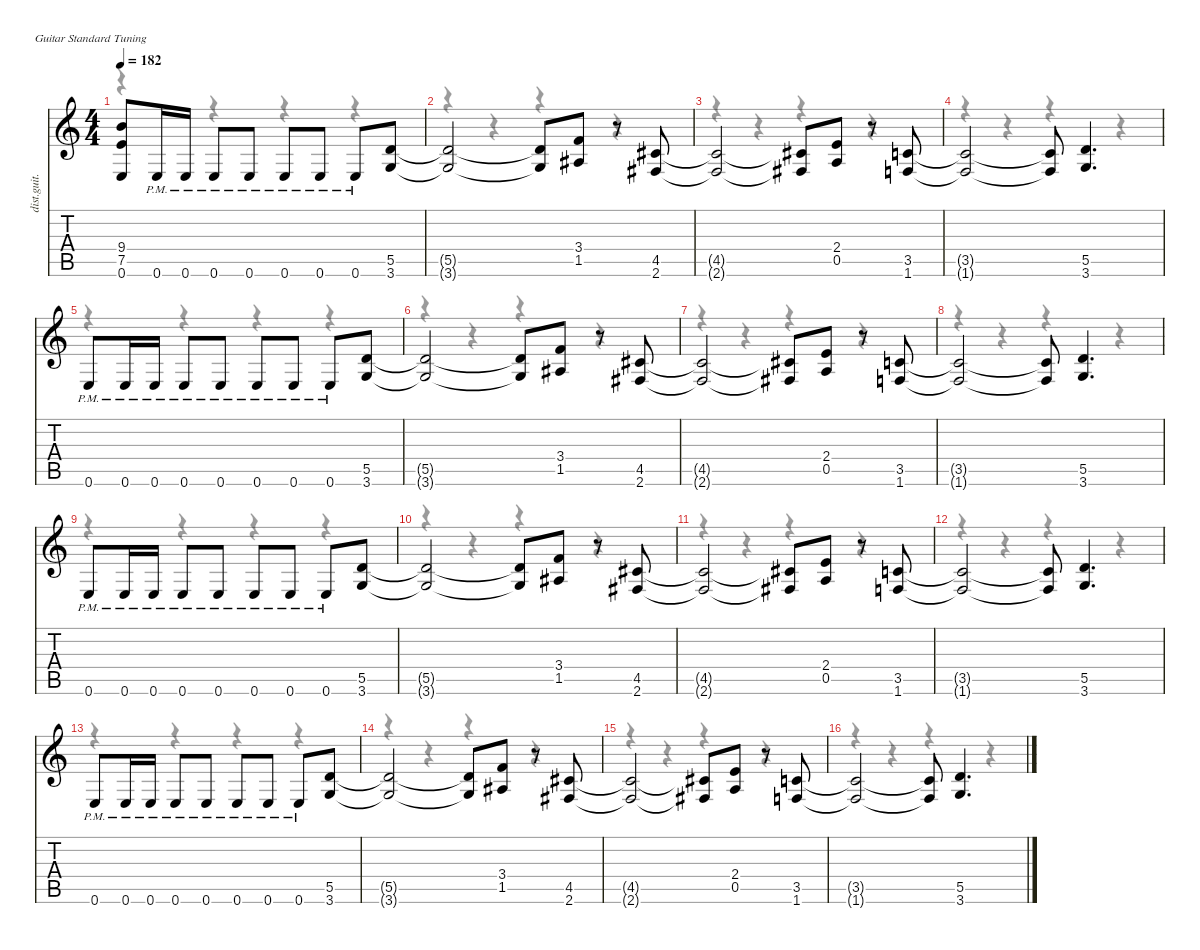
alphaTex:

\defaultSystemsLayout 4
\hideDynamics
\bracketExtendMode nobrackets
\otherSystemsTrackNameOrientation horizontal
\track ("James Hetfield (Rhythm Guitar)" "dist.guit.") {instrument distortionguitar}
\staff {score tabs}
\tuning (E4 B3 G3 D3 A2 E2)
\voice
\ts (4 4)
\tempo 182
\clef g2
\ks c
(9.4 7.5 0.6).8{dy f beam Up} 0.6{pm}.16{beam Up} 0.6{pm}.16{beam Up} 0.6{pm}.8{beam Up} 0.6{pm}.8{beam Up} 0.6{pm}.8{beam Up} 0.6{pm}.8{beam Up} 0.6{pm}.8{beam Up} (5.5 3.6).8{beam Up} |
(5.5{t} 3.6{t}).2{beam Up} (5.5{t} 3.6{t}).8{beam Up} (3.4 1.5{acc #}).8{beam Up} r.8{beam Up} (4.5{acc #} 2.6{acc #}).8{beam Up} |
(4.5{t acc #} 2.6{t acc #}).2{beam Up} (4.5{t acc #} 2.6{t acc #}).8{beam Up} (2.4 0.5).8{beam Up} r.8{beam Up} (3.5 1.6).8{beam Up} |
(3.5{t} 1.6{t}).2{beam Up} (3.5{t} 1.6{t}).8{beam Up} (5.5 3.6).4{d beam Up} |
0.6{pm}.8{beam Up} 0.6{pm}.16{beam Up} 0.6{pm}.16{beam Up} 0.6{pm}.8{beam Up} 0.6{pm}.8{beam Up} 0.6{pm}.8{beam Up} 0.6{pm}.8{beam Up} 0.6{pm}.8{beam Up} (5.5 3.6).8{beam Up} |
(5.5{t} 3.6{t}).2{beam Up} (5.5{t} 3.6{t}).8{beam Up} (3.4 1.5{acc #}).8{beam Up} r.8{beam Up} (4.5{acc #} 2.6{acc #}).8{beam Up} |
(4.5{t acc #} 2.6{t acc #}).2{beam Up} (4.5{t acc #} 2.6{t acc #}).8{beam Up} (2.4 0.5).8{beam Up} r.8{beam Up} (3.5 1.6).8{beam Up} |
(3.5{t} 1.6{t}).2{beam Up} (3.5{t} 1.6{t}).8{beam Up} (5.5 3.6).4{d beam Up} |
0.6{pm}.8{beam Up} 0.6{pm}.16{beam Up} 0.6{pm}.16{beam Up} 0.6{pm}.8{beam Up} 0.6{pm}.8{beam Up} 0.6{pm}.8{beam Up} 0.6{pm}.8{beam Up} 0.6{pm}.8{beam Up} (5.5 3.6).8{beam Up} |
(5.5{t} 3.6{t}).2{beam Up} (5.5{t} 3.6{t}).8{beam Up} (3.4 1.5{acc #}).8{beam Up} r.8{beam Up} (4.5{acc #} 2.6{acc #}).8{beam Up} |
(4.5{t acc #} 2.6{t acc #}).2{beam Up} (4.5{t acc #} 2.6{t acc #}).8{beam Up} (2.4 0.5).8{beam Up} r.8{beam Up} (3.5 1.6).8{beam Up} |
(3.5{t} 1.6{t}).2{beam Up} (3.5{t} 1.6{t}).8{beam Up} (5.5 3.6).4{d beam Up} |
0.6{pm}.8{beam Up} 0.6{pm}.16{beam Up} 0.6{pm}.16{beam Up} 0.6{pm}.8{beam Up} 0.6{pm}.8{beam Up} 0.6{pm}.8{beam Up} 0.6{pm}.8{beam Up} 0.6{pm}.8{beam Up} (5.5 3.6).8{beam Up} |
(5.5{t} 3.6{t}).2{beam Up} (5.5{t} 3.6{t}).8{beam Up} (3.4 1.5{acc #}).8{beam Up} r.8{beam Up} (4.5{acc #} 2.6{acc #}).8{beam Up} |
(4.5{t acc #} 2.6{t acc #}).2{beam Up} (4.5{t acc #} 2.6{t acc #}).8{beam Up} (2.4 0.5).8{beam Up} r.8{beam Up} (3.5 1.6).8{beam Up} |
(3.5{t} 1.6{t}).2{beam Up} (3.5{t} 1.6{t}).8{beam Up} (5.5 3.6).4{d beam Up}
\voice
\clef g2
\ottava regular
\simile none
\ks c
r.4{dy mf beam Down} r.4{beam Down} r.4{beam Down} r.4{beam Down} |
r.4{beam Down} r.4{beam Down} r.4{beam Down} r.4{beam Down} |
r.4{beam Down} r.4{beam Down} r.4{beam Down} r.4{beam Down} |
r.4{beam Down} r.4{beam Down} r.4{beam Down} r.4{beam Down} |
r.4{beam Down} r.4{beam Down} r.4{beam Down} r.4{beam Down} |
r.4{beam Down} r.4{beam Down} r.4{beam Down} r.4{beam Down} |
r.4{beam Down} r.4{beam Down} r.4{beam Down} r.4{beam Down} |
r.4{beam Down} r.4{beam Down} r.4{beam Down} r.4{beam Down} |
r.4{beam Down} r.4{beam Down} r.4{beam Down} r.4{beam Down} |
r.4{beam Down} r.4{beam Down} r.4{beam Down} r.4{beam Down} |
r.4{beam Down} r.4{beam Down} r.4{beam Down} r.4{beam Down} |
r.4{beam Down} r.4{beam Down} r.4{beam Down} r.4{beam Down} |
r.4{beam Down} r.4{beam Down} r.4{beam Down} r.4{beam Down} |
r.4{beam Down} r.4{beam Down} r.4{beam Down} r.4{beam Down} |
r.4{beam Down} r.4{beam Down} r.4{beam Down} r.4{beam Down} |
r.4{beam Down} r.4{beam Down} r.4{beam Down} r.4{beam Down}
